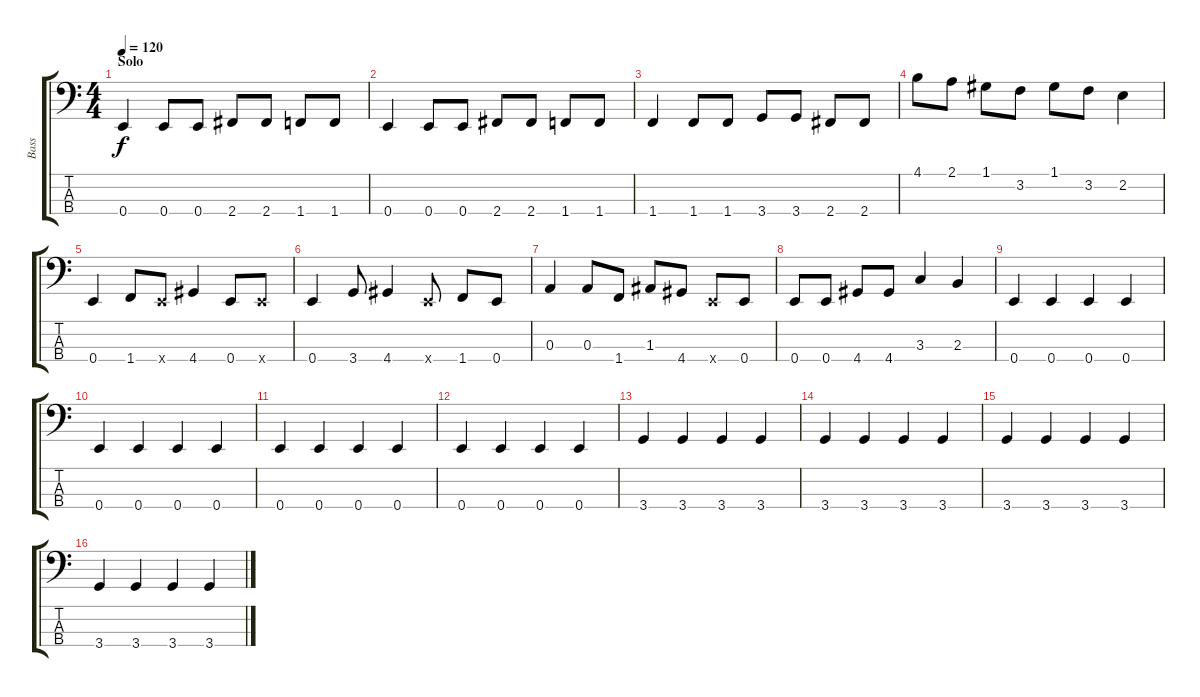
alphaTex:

\track ("Bass" "Bass") {instrument electricbasspick}
\staff {score tabs}
\tuning (G2 D2 A1 E1) {hide}
\ts (4 4)
\section ("" "Solo")
\tempo 120
\clef f4
\ks c
0.4.4{dy f} 0.4.8 0.4.8 2.4.8 2.4.8 1.4.8 1.4.8 |
0.4.4 0.4.8 0.4.8 2.4.8 2.4.8 1.4.8 1.4.8 |
1.4.4 1.4.8 1.4.8 3.4.8 3.4.8 2.4.8 2.4.8 |
4.1.8 2.1.8 1.1.8 3.2.8 1.1.8 3.2.8 2.2.4 |
0.4.4 1.4.8 0.4{x}.8 4.4.4 0.4.8 0.4{x}.8 |
0.4.4 3.4.8 4.4.4 0.4{x}.8 1.4.8 0.4.8 |
0.3.4 0.3.8 1.4.8 1.3.8 4.4.8 0.4{x}.8 0.4.8 |
0.4.8 0.4.8 4.4.8 4.4.8 3.3.4 2.3.4 |
0.4.4 0.4.4 0.4.4 0.4.4 |
0.4.4 0.4.4 0.4.4 0.4.4 |
0.4.4 0.4.4 0.4.4 0.4.4 |
0.4.4 0.4.4 0.4.4 0.4.4 |
3.4.4 3.4.4 3.4.4 3.4.4 |
3.4.4 3.4.4 3.4.4 3.4.4 |
3.4.4 3.4.4 3.4.4 3.4.4 |
3.4.4 3.4.4 3.4.4 3.4.4
